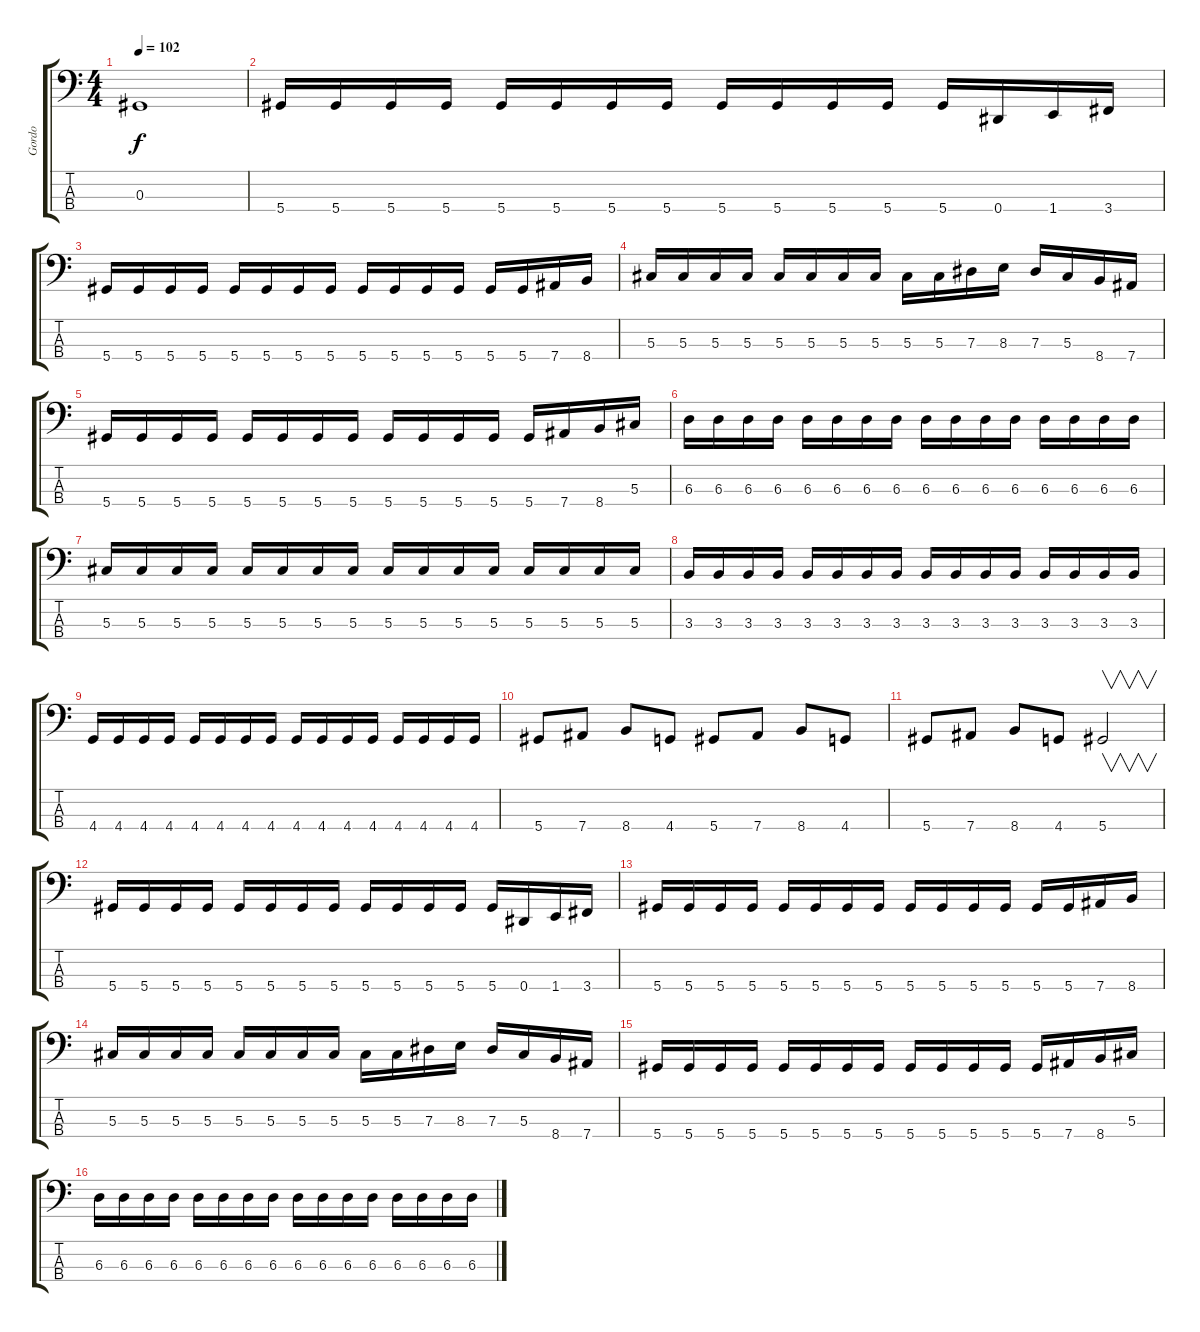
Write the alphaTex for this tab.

\track ("Gordo" "Gordo") {instrument electricbasspick}
\staff {score tabs}
\tuning (Gb2 Db2 Ab1 Eb1) {hide}
\ts (4 4)
\tempo 102
\clef f4
\ks c
0.3{t}.1{dy f} |
5.4.16 5.4.16 5.4.16 5.4.16 5.4.16 5.4.16 5.4.16 5.4.16 5.4.16 5.4.16 5.4.16 5.4.16 5.4.16 0.4.16 1.4.16 3.4.16 |
5.4.16 5.4.16 5.4.16 5.4.16 5.4.16 5.4.16 5.4.16 5.4.16 5.4.16 5.4.16 5.4.16 5.4.16 5.4.16 5.4.16 7.4.16 8.4.16 |
5.3.16 5.3.16 5.3.16 5.3.16 5.3.16 5.3.16 5.3.16 5.3.16 5.3.16 5.3.16 7.3.16 8.3.16 7.3.16 5.3.16 8.4.16 7.4.16 |
5.4.16 5.4.16 5.4.16 5.4.16 5.4.16 5.4.16 5.4.16 5.4.16 5.4.16 5.4.16 5.4.16 5.4.16 5.4.16 7.4.16 8.4.16 5.3.16 |
6.3.16 6.3.16 6.3.16 6.3.16 6.3.16 6.3.16 6.3.16 6.3.16 6.3.16 6.3.16 6.3.16 6.3.16 6.3.16 6.3.16 6.3.16 6.3.16 |
5.3.16 5.3.16 5.3.16 5.3.16 5.3.16 5.3.16 5.3.16 5.3.16 5.3.16 5.3.16 5.3.16 5.3.16 5.3.16 5.3.16 5.3.16 5.3.16 |
3.3.16 3.3.16 3.3.16 3.3.16 3.3.16 3.3.16 3.3.16 3.3.16 3.3.16 3.3.16 3.3.16 3.3.16 3.3.16 3.3.16 3.3.16 3.3.16 |
4.4.16 4.4.16 4.4.16 4.4.16 4.4.16 4.4.16 4.4.16 4.4.16 4.4.16 4.4.16 4.4.16 4.4.16 4.4.16 4.4.16 4.4.16 4.4.16 |
5.4.8 7.4.8 8.4.8 4.4.8 5.4.8 7.4.8 8.4.8 4.4.8 |
5.4.8 7.4.8 8.4.8 4.4.8 5.4.2{v} |
5.4.16 5.4.16 5.4.16 5.4.16 5.4.16 5.4.16 5.4.16 5.4.16 5.4.16 5.4.16 5.4.16 5.4.16 5.4.16 0.4.16 1.4.16 3.4.16 |
5.4.16 5.4.16 5.4.16 5.4.16 5.4.16 5.4.16 5.4.16 5.4.16 5.4.16 5.4.16 5.4.16 5.4.16 5.4.16 5.4.16 7.4.16 8.4.16 |
5.3.16 5.3.16 5.3.16 5.3.16 5.3.16 5.3.16 5.3.16 5.3.16 5.3.16 5.3.16 7.3.16 8.3.16 7.3.16 5.3.16 8.4.16 7.4.16 |
5.4.16 5.4.16 5.4.16 5.4.16 5.4.16 5.4.16 5.4.16 5.4.16 5.4.16 5.4.16 5.4.16 5.4.16 5.4.16 7.4.16 8.4.16 5.3.16 |
6.3.16 6.3.16 6.3.16 6.3.16 6.3.16 6.3.16 6.3.16 6.3.16 6.3.16 6.3.16 6.3.16 6.3.16 6.3.16 6.3.16 6.3.16 6.3.16
